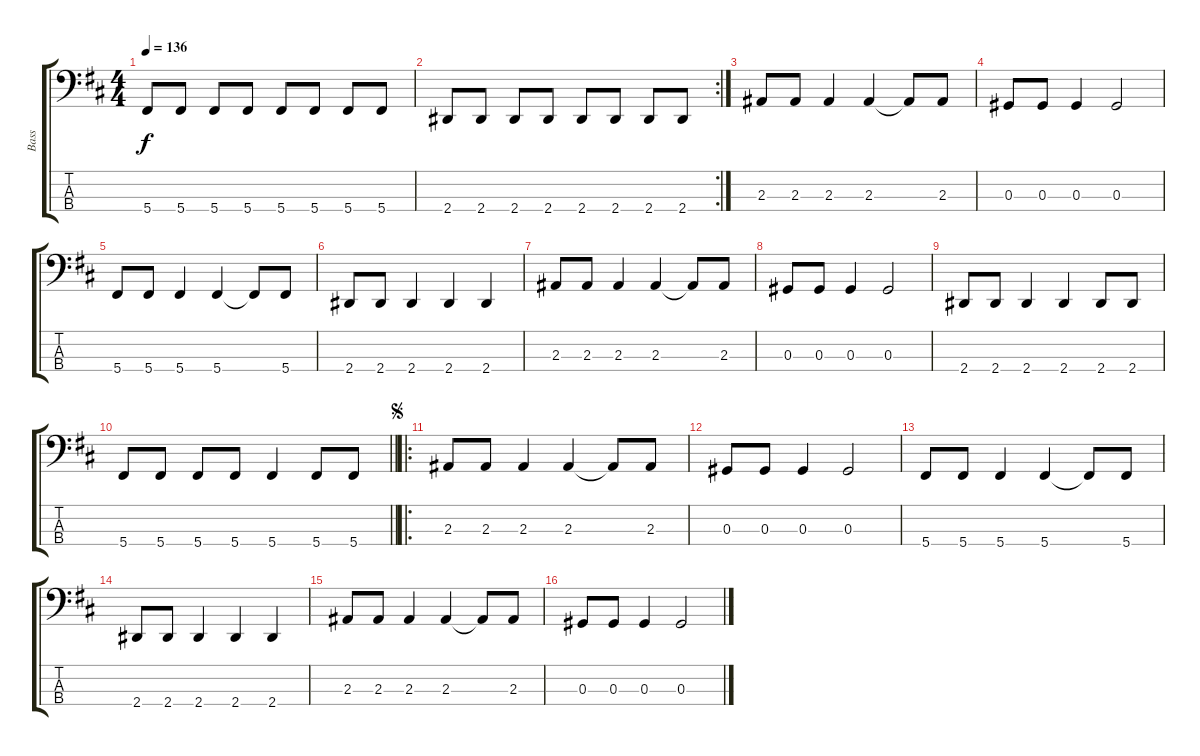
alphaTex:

\track ("Bass" "Bass") {instrument electricbassfinger}
\staff {score tabs}
\tuning (Gb2 Db2 Ab1 Db1) {hide}
\ts (4 4)
\tempo 136
\clef f4
\ks d
5.4.8{dy f} 5.4.8 5.4.8 5.4.8 5.4.8 5.4.8 5.4.8 5.4.8 |
\rc 2
2.4.8 2.4.8 2.4.8 2.4.8 2.4.8 2.4.8 2.4.8 2.4.8 |
2.3.8 2.3.8 2.3.4 2.3.4 2.3{t}.8 2.3.8 |
0.3.8 0.3.8 0.3.4 0.3.2 |
5.4.8 5.4.8 5.4.4 5.4.4 5.4{t}.8 5.4.8 |
2.4.8 2.4.8 2.4.4 2.4.4 2.4.4 |
2.3.8 2.3.8 2.3.4 2.3.4 2.3{t}.8 2.3.8 |
0.3.8 0.3.8 0.3.4 0.3.2 |
2.4.8 2.4.8 2.4.4 2.4.4 2.4.8 2.4.8 |
\barLineRight lightlight
5.4.8 5.4.8 5.4.8 5.4.8 5.4.4 5.4.8 5.4.8 |
\ro
\jump segno
2.3.8 2.3.8 2.3.4 2.3.4 2.3{t}.8 2.3.8 |
0.3.8 0.3.8 0.3.4 0.3.2 |
5.4.8 5.4.8 5.4.4 5.4.4 5.4{t}.8 5.4.8 |
2.4.8 2.4.8 2.4.4 2.4.4 2.4.4 |
2.3.8 2.3.8 2.3.4 2.3.4 2.3{t}.8 2.3.8 |
0.3.8 0.3.8 0.3.4 0.3.2
